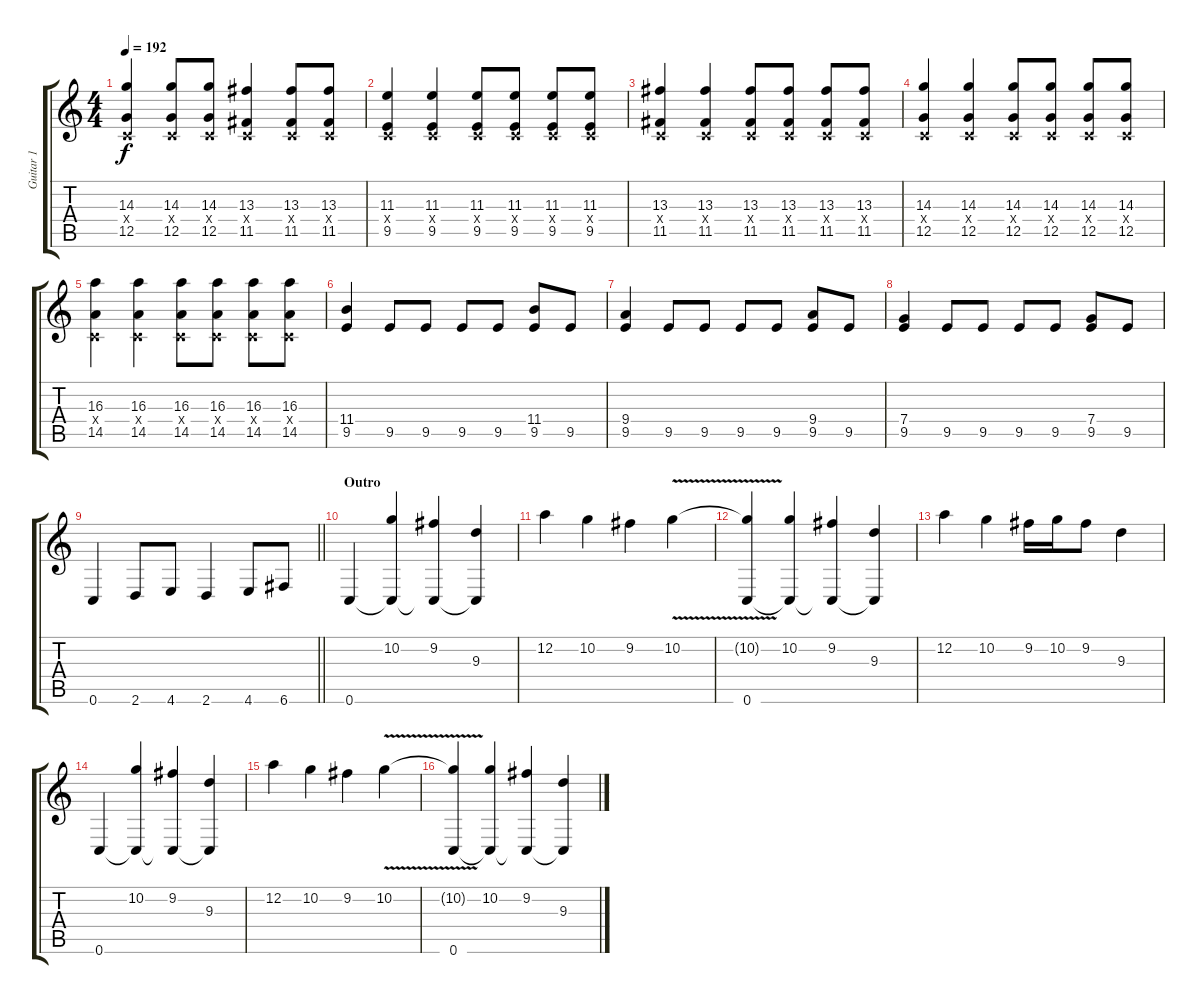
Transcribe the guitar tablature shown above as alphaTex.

\track ("Guitar 1" "Guitar 1") {instrument distortionguitar}
\staff {score tabs}
\tuning (D4 A3 F3 C3 G2 C2) {hide}
\ts (4 4)
\tempo 192
\clef g2
\ks c
(14.3 0.4{x} 12.5).4{dy f} (14.3 0.4{x} 12.5).8 (14.3 0.4{x} 12.5).8 (13.3 0.4{x} 11.5).4 (13.3 0.4{x} 11.5).8 (13.3 0.4{x} 11.5).8 |
(11.3 0.4{x} 9.5).4 (11.3 0.4{x} 9.5).4 (11.3 0.4{x} 9.5).8 (11.3 0.4{x} 9.5).8 (11.3 0.4{x} 9.5).8 (11.3 0.4{x} 9.5).8 |
(13.3 0.4{x} 11.5).4 (13.3 0.4{x} 11.5).4 (13.3 0.4{x} 11.5).8 (13.3 0.4{x} 11.5).8 (13.3 0.4{x} 11.5).8 (13.3 0.4{x} 11.5).8 |
(14.3 0.4{x} 12.5).4 (14.3 0.4{x} 12.5).4 (14.3 0.4{x} 12.5).8 (14.3 0.4{x} 12.5).8 (14.3 0.4{x} 12.5).8 (14.3 0.4{x} 12.5).8 |
(16.3 0.4{x} 14.5).4 (16.3 0.4{x} 14.5).4 (16.3 0.4{x} 14.5).8 (16.3 0.4{x} 14.5).8 (16.3 0.4{x} 14.5).8 (16.3 0.4{x} 14.5).8 |
(11.4 9.5).4 9.5.8 9.5.8 9.5.8 9.5.8 (11.4 9.5).8 9.5.8 |
(9.4 9.5).4 9.5.8 9.5.8 9.5.8 9.5.8 (9.4 9.5).8 9.5.8 |
(7.4 9.5).4 9.5.8 9.5.8 9.5.8 9.5.8 (7.4 9.5).8 9.5.8 |
\barLineRight lightlight
0.6.4 2.6.8 4.6.8 2.6.4 4.6.8 6.6.8 |
\section ("" "Outro")
0.6.4{instrument electricguitarclean} (10.2 0.6{t}).4 (9.2 0.6{t}).4 (9.3 0.6{t}).4 |
12.2.4 10.2.4 9.2.4 10.2{v}.4 |
(10.2{t} 0.6).4 (10.2 0.6{t}).4 (9.2 0.6{t}).4 (9.3 0.6{t}).4 |
12.2.4 10.2.4 9.2.16 10.2.16 9.2.8 9.3.4 |
0.6.4 (10.2 0.6{t}).4 (9.2 0.6{t}).4 (9.3 0.6{t}).4 |
12.2.4 10.2.4 9.2.4 10.2{v}.4 |
(10.2{t} 0.6).4 (10.2 0.6{t}).4 (9.2 0.6{t}).4 (9.3 0.6{t}).4
